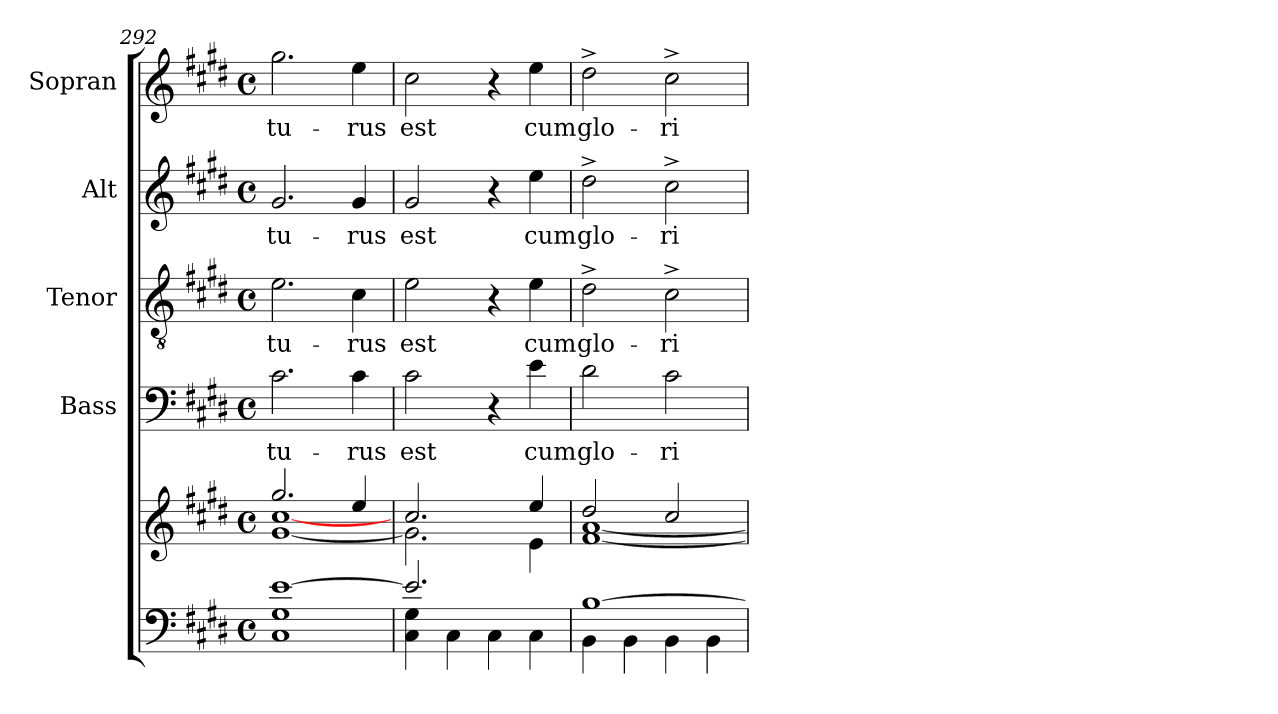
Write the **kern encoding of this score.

**kern	**kern	**kern	**text	**kern	**text	**kern	**text	**kern	**text
*part5	*part5	*part4	*part4	*part3	*part3	*part2	*part2	*part1	*part1
*staff6	*staff5	*staff4	*staff4	*staff3	*staff3	*staff2	*staff2	*staff1	*staff1
*	*	*I"Bass	*	*I"Tenor	*	*I"Alt	*	*I"Sopran	*
*	*	*I'B.	*	*I'T.	*	*I'A.	*	*I'S.	*
*clefF4	*clefG2	*clefF4	*	*clefGv2	*	*clefG2	*	*clefG2	*
*k[f#c#g#d#]	*k[f#c#g#d#]	*k[f#c#g#d#]	*	*k[f#c#g#d#]	*	*k[f#c#g#d#]	*	*k[f#c#g#d#]	*
*E:	*E:	*E:	*	*E:	*	*E:	*	*E:	*
*M4/4	*M4/4	*M4/4	*	*M4/4	*	*M4/4	*	*M4/4	*
*met(c)	*met(c)	*met(c)	*	*met(c)	*	*met(c)	*	*met(c)	*
=292	=292	=292	=292	=292	=292	=292	=292	=292	=292
*^	*^	*	*	*	*	*	*	*	*
!	!	!	!	!	!LO:LY:b	!	!LO:LY:b	!	!LO:LY:b	!	!LO:LY:b
[>1e	1C# 1G#	2.gg#/	[<1g# [<1cc#	2.c#\	-tu-	2.e\	-tu-	2.g#/	-tu-	2.gg#\	-tu-
!	!	!	!	!	!LO:LY:b	!	!LO:LY:b	!	!LO:LY:b	!	!LO:LY:b
.	.	4ee/	.	4c#\	-rus	4c#\	-rus	4g#/	-rus	4ee\	-rus
=293	=293	=293	=293	=293	=293	=293	=293	=293	=293	=293	=293
!	!	!	!	!	!LO:LY:b	!	!LO:LY:b	!	!LO:LY:b	!	!LO:LY:b
2.e/]	4C#\ 4G#\	2.cc#/	2.g#\]	2c#\	est	2e\	est	2g#/	est	2cc#\	est
.	4C#\	.	.	.	.	.	.	.	.	.	.
.	4C#\	.	.	4r	.	4r	.	4r	.	4r	.
!	!	!	!	!	!LO:LY:b	!	!LO:LY:b	!	!LO:LY:b	!	!LO:LY:b
4ryy	4C#\	4ee/	4e\	4e\	cum	4e\	cum	4ee\	cum	4ee\	cum
=294	=294	=294	=294	=294	=294	=294	=294	=294	=294	=294	=294
!	!	!	!	!	!LO:LY:b	!	!LO:LY:b	!	!LO:LY:b	!	!LO:LY:b
[>1B	4BB\	2dd#/	[<1f# [<1a	2d#\	glo-	2d#^>\	glo-	2dd#^>\	glo-	2dd#^>\	glo-
.	4BB\	.	.	.	.	.	.	.	.	.	.
!	!	!	!	!	!LO:LY:b	!	!LO:LY:b	!	!LO:LY:b	!	!LO:LY:b
.	4BB\	2cc#/	.	2c#\	-ri-	2c#^>\	-ri-	2cc#^>\	-ri-	2cc#^>\	-ri-
.	4BB\	.	.	.	.	.	.	.	.	.	.
*v	*v	*	*	*	*	*	*	*	*	*	*
*	*v	*v	*	*	*	*	*	*	*	*
=	=	=	=	=	=	=	=	=	=
*-	*-	*-	*-	*-	*-	*-	*-	*-	*-
